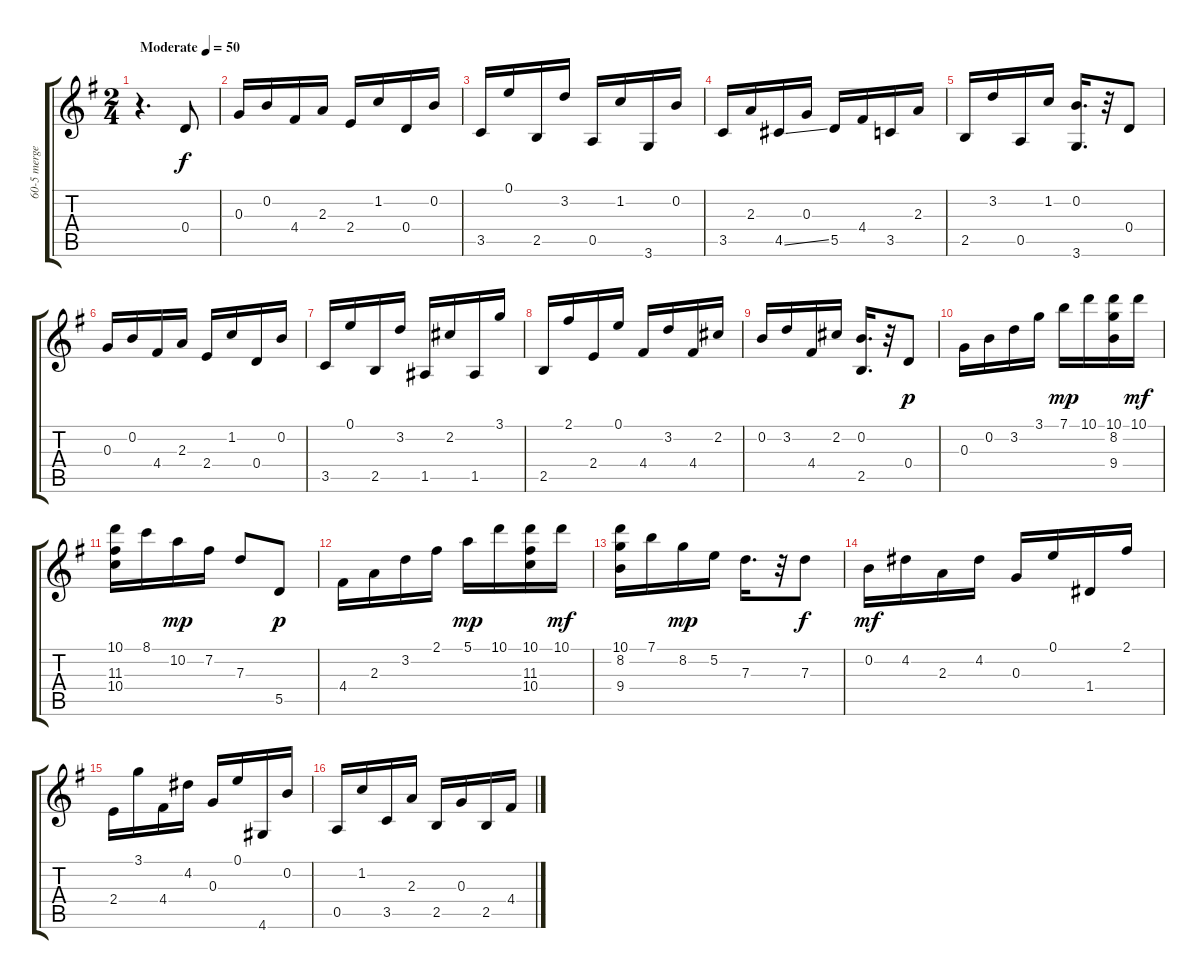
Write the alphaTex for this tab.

\track ("60-5 merged         " "60-5 merge") {instrument acousticguitarnylon}
\staff {score tabs}
\tuning (E4 B3 G3 D3 A2 E2) {hide}
\ts (2 4)
\tempo (50 "Moderate")
\clef g2
\ks g
r.4{d dy f instrument acousticguitarnylon} 0.4.8 |
0.3.16 0.2.16 4.4.16 2.3.16 2.4.16 1.2.16 0.4.16 0.2.16 |
3.5.16 0.1.16 2.5.16 3.2.16 0.5.16 1.2.16 3.6.16 0.2.16 |
3.5.16 2.3.16 4.5{ss}.16 0.3.16 5.5.16 4.4.16 3.5.16 2.3.16 |
2.5.16 3.2.16 0.5.16 1.2.16 (0.2 3.6).16{d} r.32 0.4.8 |
0.3.16 0.2.16 4.4.16 2.3.16 2.4.16 1.2.16 0.4.16 0.2.16 |
3.5.16 0.1.16 2.5.16 3.2.16 1.5.16 2.2.16 1.5.16 3.1.16 |
2.5.16 2.1.16 2.4.16 0.1.16 4.4.16 3.2.16 4.4.16 2.2.16 |
0.2.16 3.2.16 4.4.16 2.2.16 (0.2 2.5).16{d} r.32 0.4.8{dy p} |
0.3.16 0.2.16 3.2.16 3.1.16 7.1.16{dy mp} 10.1.16 (10.1 8.2 9.4).16 10.1.16{dy mf} |
(10.1 11.3 10.4).16 8.1.16 10.2.16{dy mp} 7.2.16 7.3.8 5.5.8{dy p} |
4.4.16 2.3.16 3.2.16 2.1.16 5.1.16{dy mp} 10.1.16 (10.1 11.3 10.4).16 10.1.16{dy mf} |
(10.1 8.2 9.4).16 7.1.16 8.2.16{dy mp} 5.2.16 7.3.16{d} r.32 7.3.8{dy f} |
0.2.16{dy mf} 4.2.16 2.3.16 4.2.16 0.3.16 0.1.16 1.4.16 2.1.16 |
2.4.16 3.1.16 4.4.16 4.2.16 0.3.16 0.1.16 4.6.16 0.2.16 |
0.5.16 1.2.16 3.5.16 2.3.16 2.5.16 0.3.16 2.5.16 4.4.16
